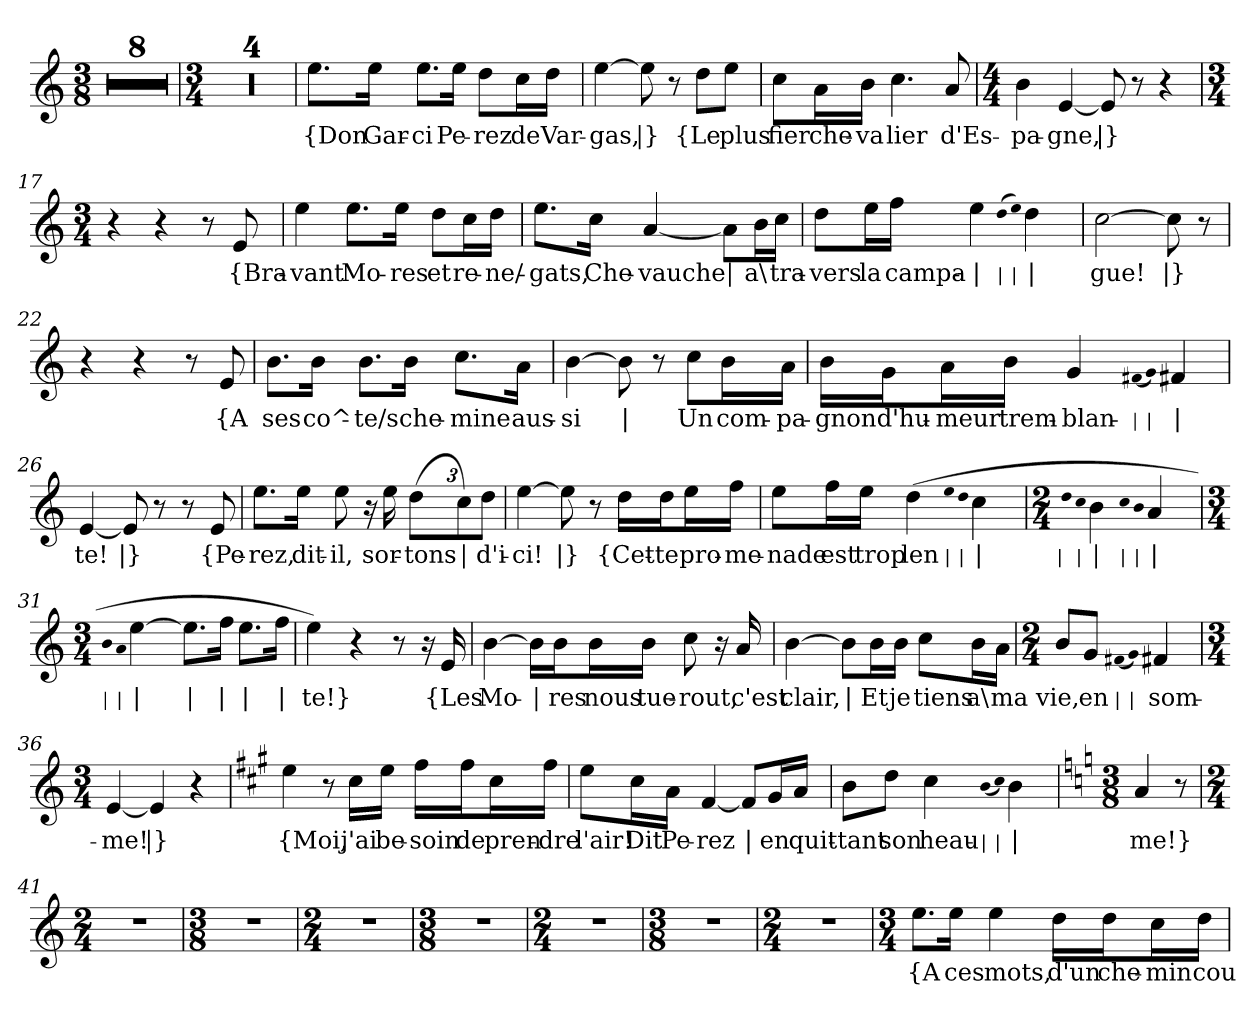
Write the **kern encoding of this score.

**kern	**text
*part1	*part1
*staff1	*staff1
*clefG2	*
*k[]	*
*M3/8	*
=1	=1
4.r	.
=2	=2
4.r	.
=3	=3
4.r	.
=4	=4
4.r	.
=5	=5
4.r	.
=6	=6
4.r	.
=7	=7
4.r	.
=8	=8
4.r	.
=9	=9
*M3/4	*
2.r	.
=10	=10
2.r	.
=11	=11
2.r	.
=12	=12
2.r	.
=13	=13
8.ee\L	{Don
16ee\Jk	Gar-
8.ee\L	-ci
16ee\Jk	Pe-
8dd\L	-rez
16cc\L	de
16dd\JJ	Var-
=14	=14
[4ee	-gas,
8ee]	|}
8r	.
8dd\L	{Le
8ee\J	plus
=15	=15
8cc\L	fier
16a\L	che-
16b\JJ	-va
4.cc	lier
8a	d'Es-
=16	=16
*M4/4	*
4b	-pa-
[4e	-gne,
8e]	|}
8r	.
4r	.
=17	=17
*M3/4	*
4r	.
4r	.
8r	.
8e	{Bra-
=18	=18
4ee	-vant
8.ee\L	Mo-
16ee\Jk	-res
8dd\L	et
16cc\L	re-
16dd\JJ	-ne/-
=19	=19
8.ee\L	-gats,
16cc\Jk	Che-
[4a	-vauche
8a\L]	|
16b\L	a\
16cc\JJ	tra-
=20	=20
8dd\L	-vers
16ee\L	la
16ff\JJ	campa-
4ee	|
(qdd	|
qee)	|
4dd	|
=21	=21
[2cc	-gue!
8cc]	|}
8r	.
=22	=22
4r	.
4r	.
8r	.
8e	{A
=23	=23
8.b\L	ses
16b\Jk	co^-
8.b\L	-te/s
16b\Jk	che-
8.cc\L	-mine
16a\Jk	aus-
=24	=24
[4b	-si
8b]	|
8r	.
8cc\L	Un
16b\L	com-
16a\JJ	-pa-
=25	=25
16b\LL	-gnon
16g\J	d'hu-
16a\L	-meur
16b\JJ	trem-
4g	-blan-
(qf#X	|
qg)	|
4f#X	|
=26	=26
[4e	-te!
8e]	|}
8r	.
8r	.
8e	{Pe-
=27	=27
8.ee\L	-rez,
16ee\Jk	dit-
8ee	il,
16r	.
16ee	sor-
(12dd\L	-tons
12cc\)	|
12dd\J	d'i-
=28	=28
[4ee	-ci!
8ee]	|}
8r	.
16dd\LL	{Cet-
16dd\J	-te
16ee\L	pro-
16ff\JJ	-me-
=29	=29
8ee\L	-nade
16ff\L	est
16ee\JJ	trop
(4dd	len
qee	|
qdd	|
4cc	|
=30	=30
*M2/4	*
qdd	|
qcc	|
4b	|
qcc	|
qb	|
4a	|
=31	=31
*M3/4	*
qb	|
qa	|
[4ee	|
8.ee\L]	|
16ff\Jk	|
8.ee\L	|
16ff\Jk	|
=32	=32
4ee)	-te!}
4r	.
8r	.
16r	.
16e	{Les
=33	=33
[4b	Mo-
16b\LL]	|
16b\J	-res
16b\L	nous
16b\JJ	tue-
8cc	-rout,
16r	.
16a	c'est
=34	=34
[4b	clair,
8b\L]	|
16b\L	Et
16b\JJ	je
8cc\L	tiens
16b\L	a\
16a\JJ	ma
=35	=35
*M2/4	*
8b/L	vie,
8g/J	en
(qf#X	|
qg)	|
4f#X	som-
=36	=36
*M3/4	*
[4e	-me!
4e]	|}
4r	.
=37	=37
*k[f#c#g#]	*
4ee	{Moi,
8r	.
16cc#\LL	j'ai
16ee\JJ	be-
16ff#\LL	-soin
16ff#\J	de
16cc#\L	pren-
16ff#\JJ	-dre
=38	=38
8ee\L	l'air!
16cc#\L	Dit
16a\JJ	Pe-
[4f#	-rez
8f#/L]	|
16g#/L	en
16a/JJ	quit-
=39	=39
8b\L	-tant
8dd\J	son
4cc#	heau-
(qb	|
qcc#)	|
4b	|
=40	=40
*k[]	*
*M3/8	*
4a	-me!}
8r	.
=41	=41
*M2/4	*
2r	.
=42	=42
*M3/8	*
4.r	.
=43	=43
*M2/4	*
2r	.
=44	=44
*M3/8	*
4.r	.
=45	=45
*M2/4	*
2r	.
=46	=46
*M3/8	*
4.r	.
=47	=47
*M2/4	*
2r	.
=48	=48
*M3/4	*
8.ee\L	{A
16ee\Jk	ces
4ee	mots,
16dd\LL	d'un
16dd\J	che-
16cc\L	-min
16dd\JJ	cou-
=	=
*-	*-
